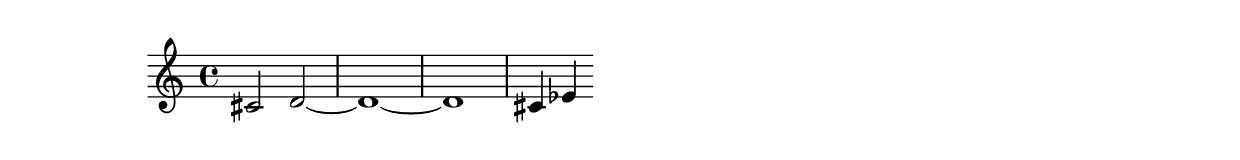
% 2017-02-18 17:56

\version "2.18.2"
\language "english"

\header {
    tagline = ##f
}

\layout {}

\paper {}

\score {
    \new Staff {
        cs'2
        d'2 ~
        d'1 ~
        d'1
        cs'4
        ef'4
    }
}